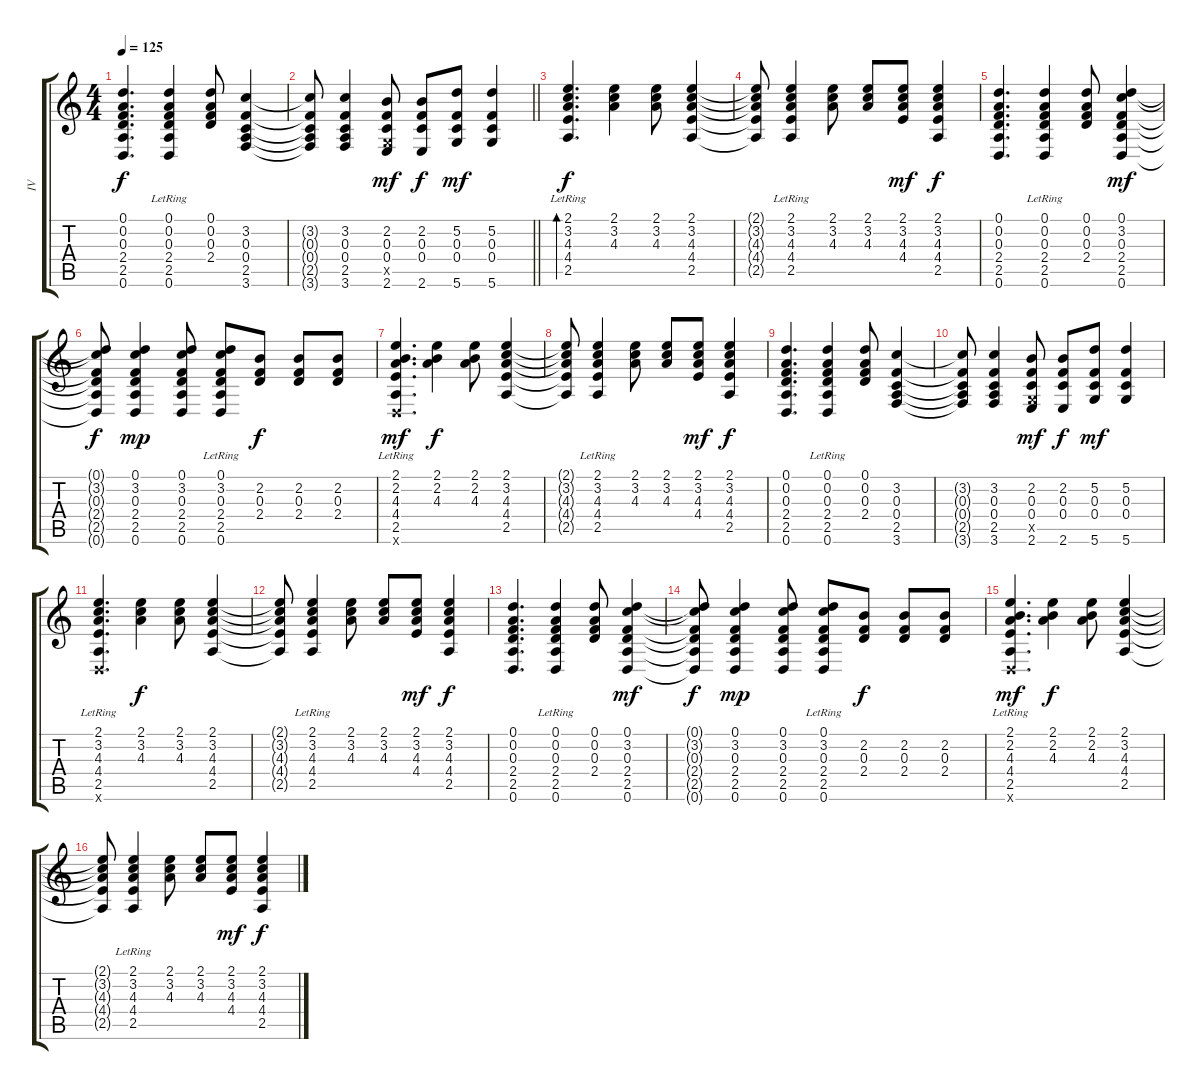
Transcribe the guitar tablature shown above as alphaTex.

\track ("IV" "IV") {instrument acousticguitarsteel}
\staff {score tabs}
\tuning (D4 A3 F3 C3 G2 D2) {hide}
\ts (4 4)
\tempo 125
\clef g2
\ks c
(0.1 0.2 0.3 2.4 2.5 0.6).4{d dy f} (0.1 0.2 0.3 2.4 2.5{lr} 0.6{lr}).4 (0.1 0.2 0.3 2.4).8 (3.2 0.3 0.4 2.5 3.6).4 |
\barLineRight lightlight
(3.2{t} 0.3{t} 0.4{t} 2.5{t} 3.6{t}).8 (3.2 0.3 0.4 2.5 3.6).4 (2.2 0.3 0.4 0.5{x} 2.6).8{dy mf} (2.2 0.3 0.4 2.6).8{dy f} (5.2 0.3 0.4 5.6).8{dy mf} (5.2 0.3 0.4 5.6).4 |
\section ("" "")
(2.1 3.2 4.3 4.4{lr} 2.5{lr}).4{d bd 120 dy f} (2.1 3.2 4.3).4 (2.1 3.2 4.3).8 (2.1 3.2 4.3 4.4 2.5).4 |
(2.1{t} 3.2{t} 4.3{t} 4.4{t} 2.5{t}).8 (2.1 3.2 4.3 4.4{lr} 2.5{lr}).4 (2.1 3.2 4.3).8 (2.1 3.2 4.3).8 (2.1 3.2 4.3 4.4).8{dy mf} (2.1 3.2 4.3 4.4 2.5).4{dy f} |
(0.1 0.2 0.3 2.4 2.5 0.6).4{d} (0.1 0.2 0.3 2.4 2.5{lr} 0.6{lr}).4 (0.1 0.2 0.3 2.4).8 (0.1 3.2 0.3 2.4 2.5 0.6).4{dy mf} |
(0.1{t} 3.2{t} 0.3{t} 2.4{t} 2.5{t} 0.6{t}).8{dy f} (0.1 3.2 0.3 2.4 2.5 0.6).4{dy mp} (0.1 3.2 0.3 2.4 2.5 0.6).8 (0.1{lr} 3.2 0.3 2.4 2.5{lr} 0.6{lr}).8 (2.2 0.3 2.4).8{dy f} (2.2 0.3 2.4).8 (2.2 0.3 2.4).8 |
(2.1 2.2 4.3 4.4{lr} 2.5{lr} 0.6{x}).4{d dy mf} (2.1 2.2 4.3).4{dy f} (2.1 2.2 4.3).8 (2.1 3.2 4.3 4.4 2.5).4 |
(2.1{t} 3.2{t} 4.3{t} 4.4{t} 2.5{t}).8 (2.1 3.2 4.3 4.4{lr} 2.5{lr}).4 (2.1 3.2 4.3).8 (2.1 3.2 4.3).8 (2.1 3.2 4.3 4.4).8{dy mf} (2.1 3.2 4.3 4.4 2.5).4{dy f} |
(0.1 0.2 0.3 2.4 2.5 0.6).4{d} (0.1 0.2 0.3 2.4 2.5{lr} 0.6{lr}).4 (0.1 0.2 0.3 2.4).8 (3.2 0.3 0.4 2.5 3.6).4 |
(3.2{t} 0.3{t} 0.4{t} 2.5{t} 3.6{t}).8 (3.2 0.3 0.4 2.5 3.6).4 (2.2 0.3 0.4 0.5{x} 2.6).8{dy mf} (2.2 0.3 0.4 2.6).8{dy f} (5.2 0.3 0.4 5.6).8{dy mf} (5.2 0.3 0.4 5.6).4 |
(2.1 3.2 4.3 4.4{lr} 2.5{lr} 0.6{x}).4{d} (2.1 3.2 4.3).4{dy f} (2.1 3.2 4.3).8 (2.1 3.2 4.3 4.4 2.5).4 |
(2.1{t} 3.2{t} 4.3{t} 4.4{t} 2.5{t}).8 (2.1 3.2 4.3 4.4{lr} 2.5{lr}).4 (2.1 3.2 4.3).8 (2.1 3.2 4.3).8 (2.1 3.2 4.3 4.4).8{dy mf} (2.1 3.2 4.3 4.4 2.5).4{dy f} |
(0.1 0.2 0.3 2.4 2.5 0.6).4{d} (0.1 0.2 0.3 2.4 2.5{lr} 0.6{lr}).4 (0.1 0.2 0.3 2.4).8 (0.1 3.2 0.3 2.4 2.5 0.6).4{dy mf} |
(0.1{t} 3.2{t} 0.3{t} 2.4{t} 2.5{t} 0.6{t}).8{dy f} (0.1 3.2 0.3 2.4 2.5 0.6).4{dy mp} (0.1 3.2 0.3 2.4 2.5 0.6).8 (0.1{lr} 3.2 0.3 2.4 2.5{lr} 0.6{lr}).8 (2.2 0.3 2.4).8{dy f} (2.2 0.3 2.4).8 (2.2 0.3 2.4).8 |
(2.1 2.2 4.3 4.4{lr} 2.5{lr} 0.6{x}).4{d dy mf} (2.1 2.2 4.3).4{dy f} (2.1 2.2 4.3).8 (2.1 3.2 4.3 4.4 2.5).4 |
(2.1{t} 3.2{t} 4.3{t} 4.4{t} 2.5{t}).8 (2.1 3.2 4.3 4.4{lr} 2.5{lr}).4 (2.1 3.2 4.3).8 (2.1 3.2 4.3).8 (2.1 3.2 4.3 4.4).8{dy mf} (2.1 3.2 4.3 4.4 2.5).4{dy f}
